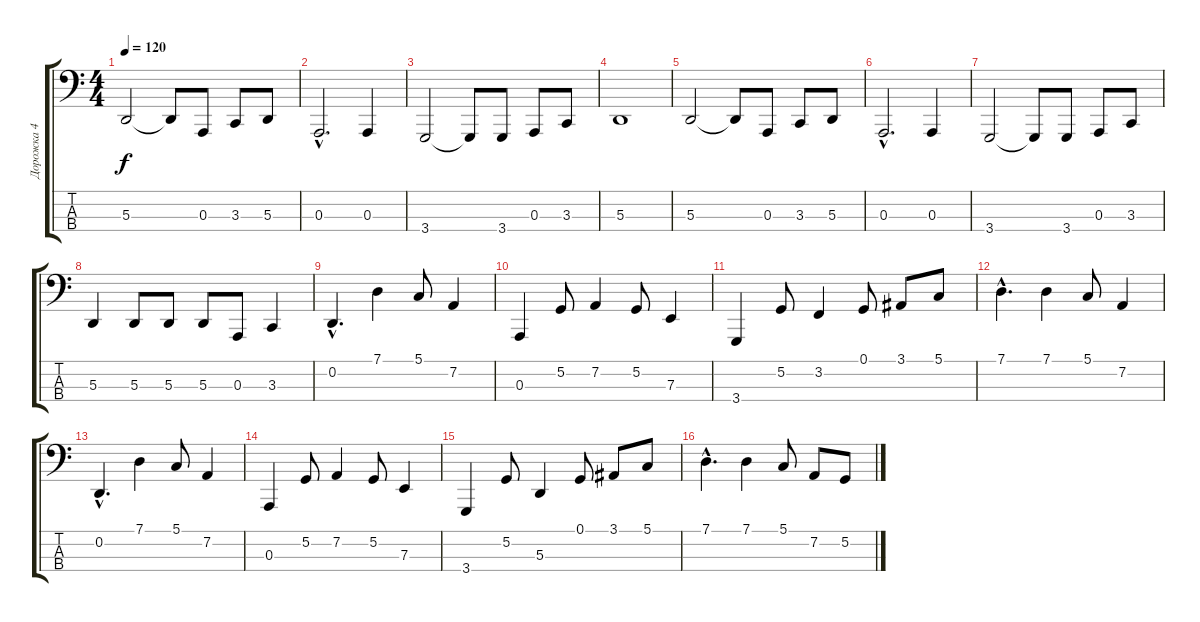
\track ("Дорожка 4" "Дорожка 4") {instrument acousticgrandpiano}
\staff {score tabs}
\tuning (G2 D2 A1 E1) {hide}
\ts (4 4)
\tempo 120
\clef f4
\ks c
5.3.2{dy f instrument acousticgrandpiano} 5.3{t}.8 0.3.8 3.3.8 5.3.8 |
0.3{hac}.2{d} 0.3.4 |
3.4.2 3.4{t}.8 3.4.8 0.3.8 3.3.8 |
5.3.1 |
5.3.2 5.3{t}.8 0.3.8 3.3.8 5.3.8 |
0.3{hac}.2{d} 0.3.4 |
3.4.2 3.4{t}.8 3.4.8 0.3.8 3.3.8 |
5.3.4 5.3.8 5.3.8 5.3.8 0.3.8 3.3.4 |
0.2{hac}.4{d} 7.1.4 5.1.8 7.2.4 |
0.3.4 5.2.8 7.2.4 5.2.8 7.3.4 |
3.4.4 5.2.8 3.2.4 0.1.8 3.1.8 5.1.8 |
7.1{hac}.4{d} 7.1.4 5.1.8 7.2.4 |
0.2{hac}.4{d} 7.1.4 5.1.8 7.2.4 |
0.3.4 5.2.8 7.2.4 5.2.8 7.3.4 |
3.4.4 5.2.8 5.3.4 0.1.8 3.1.8 5.1.8 |
7.1{hac}.4{d} 7.1.4 5.1.8 7.2.8 5.2.8
